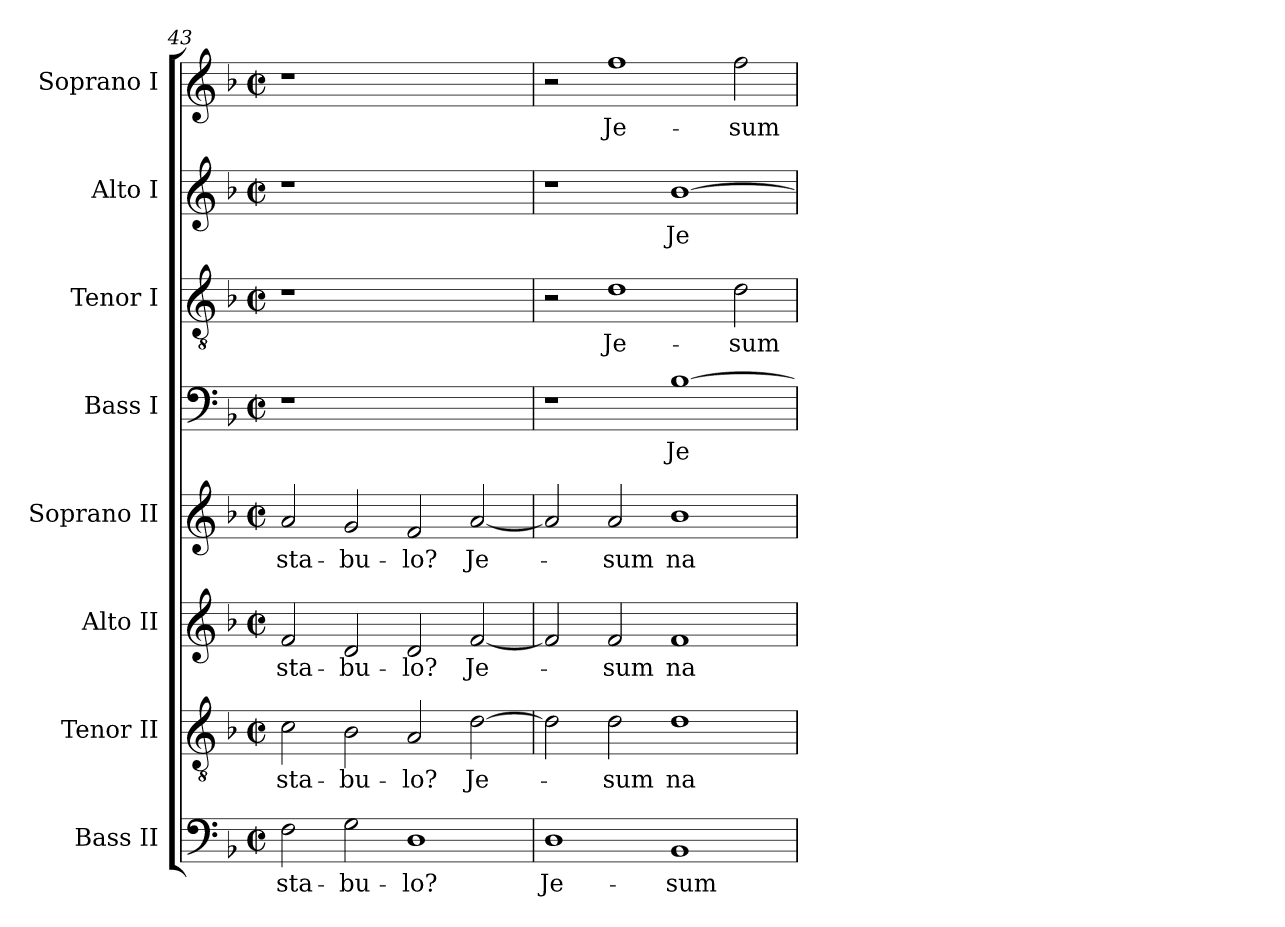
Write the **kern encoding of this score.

**kern	**text	**kern	**text	**kern	**text	**kern	**text	**kern	**text	**kern	**text	**kern	**text	**kern	**text
*part8	*part8	*part7	*part7	*part6	*part6	*part5	*part5	*part4	*part4	*part3	*part3	*part2	*part2	*part1	*part1
*staff8	*staff8	*staff7	*staff7	*staff6	*staff6	*staff5	*staff5	*staff4	*staff4	*staff3	*staff3	*staff2	*staff2	*staff1	*staff1
*I"Bass II	*	*I"Tenor II	*	*I"Alto II	*	*I"Soprano II	*	*I"Bass I	*	*I"Tenor I	*	*I"Alto I	*	*I"Soprano I	*
*I'B. II	*	*I'T. II	*	*I'A. II	*	*	*	*I'B. I	*	*I'T. I	*	*I'A. I	*	*	*
*clefF4	*	*clefGv2	*	*clefG2	*	*clefG2	*	*clefF4	*	*clefGv2	*	*clefG2	*	*clefG2	*
*	*	*ITrd7c12	*	*	*	*	*	*	*	*ITrd7c12	*	*	*	*	*
*k[b-]	*	*k[b-]	*	*k[b-]	*	*k[b-]	*	*k[b-]	*	*k[b-]	*	*k[b-]	*	*k[b-]	*
*F:	*	*F:	*	*F:	*	*F:	*	*F:	*	*F:	*	*F:	*	*F:	*
*M2/2	*	*M2/2	*	*M2/2	*	*M2/2	*	*M2/2	*	*M2/2	*	*M2/2	*	*M2/2	*
*met(c|)	*	*met(c|)	*	*met(c|)	*	*met(c|)	*	*met(c|)	*	*met(c|)	*	*met(c|)	*	*met(c|)	*
=43	=43	=43	=43	=43	=43	=43	=43	=43	=43	=43	=43	=43	=43	=43	=43
!	!LO:LY:b:color=#000000	!	!	!	!	!	!	!	!	!	!	!	!	!	!
!	!	!	!LO:LY:b:color=#000000	!	!	!	!	!	!	!	!	!	!	!	!
!	!	!	!	!	!LO:LY:b:color=#000000	!	!	!	!	!	!	!	!	!	!
!	!	!	!	!	!	!	!LO:LY:b:color=#000000	!LO:N:vis=1	!	!LO:N:vis=1	!	!LO:N:vis=1	!	!LO:N:vis=1	!
2Fi\	sta-	2Ci\	sta-	2fi/	sta-	2ai/	sta-	1r	.	1r	.	1r	.	1r	.
!	!LO:LY:b:color=#000000	!	!	!	!	!	!	!	!	!	!	!	!	!	!
!	!	!	!LO:LY:b:color=#000000	!	!	!	!	!	!	!	!	!	!	!	!
!	!	!	!	!	!LO:LY:b:color=#000000	!	!	!	!	!	!	!	!	!	!
!	!	!	!	!	!	!	!LO:LY:b:color=#000000	!	!	!	!	!	!	!	!
2Gi\	-bu-	2BB-i\	-bu-	2di/	-bu-	2gi/	-bu-	.	.	.	.	.	.	.	.
!	!LO:LY:b:color=#000000	!	!	!	!	!	!	!	!	!	!	!	!	!	!
!	!	!	!LO:LY:b:color=#000000	!	!	!	!	!	!	!	!	!	!	!	!
!	!	!	!	!	!LO:LY:b:color=#000000	!	!	!	!	!	!	!	!	!	!
!	!	!	!	!	!	!	!LO:LY:b:color=#000000	!	!	!	!	!	!	!	!
1Di	-lo?	2AAi/	-lo?	2di/	-lo?	2fi/	-lo?	1ryy	.	1ryy	.	1ryy	.	1ryy	.
!	!	!	!LO:LY:b:color=#000000	!	!	!	!	!	!	!	!	!	!	!	!
!	!	!	!	!	!LO:LY:b:color=#000000	!	!	!	!	!	!	!	!	!	!
!	!	!	!	!	!	!	!LO:LY:b:color=#000000	!	!	!	!	!	!	!	!
.	.	[>2Di\	Je-	[<2fi/	Je-	[<2ai/	Je-	.	.	.	.	.	.	.	.
!!LO:PB:g=z
=44	=44	=44	=44	=44	=44	=44	=44	=44	=44	=44	=44	=44	=44	=44	=44
!	!LO:LY:b:color=#000000	!	!	!	!	!	!	!	!	!	!	!	!	!	!
1Di	Je-	2Di\]	.	2fi/]	.	2ai/]	.	1r	.	2r	.	1r	.	2r	.
!	!	!	!LO:LY:b:color=#000000	!	!	!	!	!	!	!	!	!	!	!	!
!	!	!	!	!	!LO:LY:b:color=#000000	!	!	!	!	!	!	!	!	!	!
!	!	!	!	!	!	!	!LO:LY:b:color=#000000	!	!	!	!	!	!	!	!
!	!	!	!	!	!	!	!	!	!	!	!LO:LY:b:color=#000000	!	!	!	!
!	!	!	!	!	!	!	!	!	!	!	!	!	!	!	!LO:LY:b:color=#000000
.	.	2Di\	-sum	2fi/	-sum	2ai/	-sum	.	.	1Di	Je-	.	.	1ffi	Je-
!	!LO:LY:b:color=#000000	!	!	!	!	!	!	!	!	!	!	!	!	!	!
!	!	!	!LO:LY:b:color=#000000	!	!	!	!	!	!	!	!	!	!	!	!
!	!	!	!	!	!LO:LY:b:color=#000000	!	!	!	!	!	!	!	!	!	!
!	!	!	!	!	!	!	!LO:LY:b:color=#000000	!	!	!	!	!	!	!	!
!	!	!	!	!	!	!	!	!	!LO:LY:b:color=#000000	!	!	!	!	!	!
!	!	!	!	!	!	!	!	!	!	!	!	!	!LO:LY:b:color=#000000	!	!
1BB-i	-sum	1Di	na-	1fi	na-	1b-i	na-	[>1B-i	Je-	.	.	[>1b-i	Je-	.	.
!	!	!	!	!	!	!	!	!	!	!	!LO:LY:b:color=#000000	!	!	!	!
!	!	!	!	!	!	!	!	!	!	!	!	!	!	!	!LO:LY:b:color=#000000
.	.	.	.	.	.	.	.	.	.	2Di\	-sum	.	.	2ffi\	-sum
=	=	=	=	=	=	=	=	=	=	=	=	=	=	=	=
*-	*-	*-	*-	*-	*-	*-	*-	*-	*-	*-	*-	*-	*-	*-	*-
